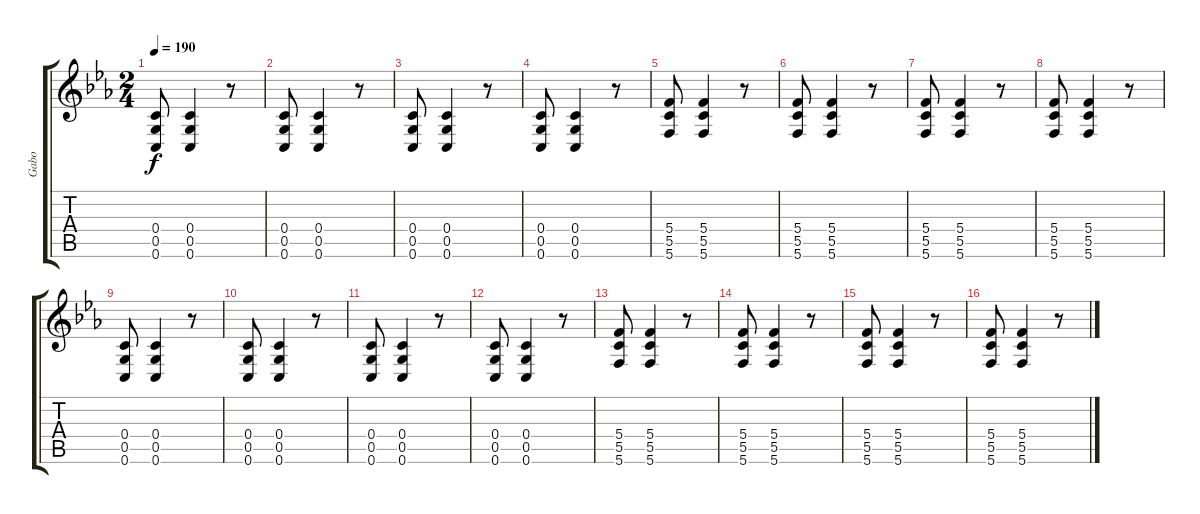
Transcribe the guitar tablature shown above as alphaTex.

\track ("Gabo" "Gabo") {instrument distortionguitar}
\staff {score tabs}
\tuning (D4 A3 F3 C3 G2 C2) {hide}
\ts (2 4)
\tempo 190
\clef g2
\ks eb
(0.4 0.5 0.6).8{dy f} (0.4 0.5 0.6).4 r.8 |
(0.4 0.5 0.6).8 (0.4 0.5 0.6).4 r.8 |
(0.4 0.5 0.6).8 (0.4 0.5 0.6).4 r.8 |
(0.4 0.5 0.6).8 (0.4 0.5 0.6).4 r.8 |
(5.4 5.5 5.6).8 (5.4 5.5 5.6).4 r.8 |
(5.4 5.5 5.6).8 (5.4 5.5 5.6).4 r.8 |
(5.4 5.5 5.6).8 (5.4 5.5 5.6).4 r.8 |
(5.4 5.5 5.6).8 (5.4 5.5 5.6).4 r.8 |
(0.4 0.5 0.6).8 (0.4 0.5 0.6).4 r.8 |
(0.4 0.5 0.6).8 (0.4 0.5 0.6).4 r.8 |
(0.4 0.5 0.6).8 (0.4 0.5 0.6).4 r.8 |
(0.4 0.5 0.6).8 (0.4 0.5 0.6).4 r.8 |
(5.4 5.5 5.6).8 (5.4 5.5 5.6).4 r.8 |
(5.4 5.5 5.6).8 (5.4 5.5 5.6).4 r.8 |
(5.4 5.5 5.6).8 (5.4 5.5 5.6).4 r.8 |
(5.4 5.5 5.6).8 (5.4 5.5 5.6).4 r.8
